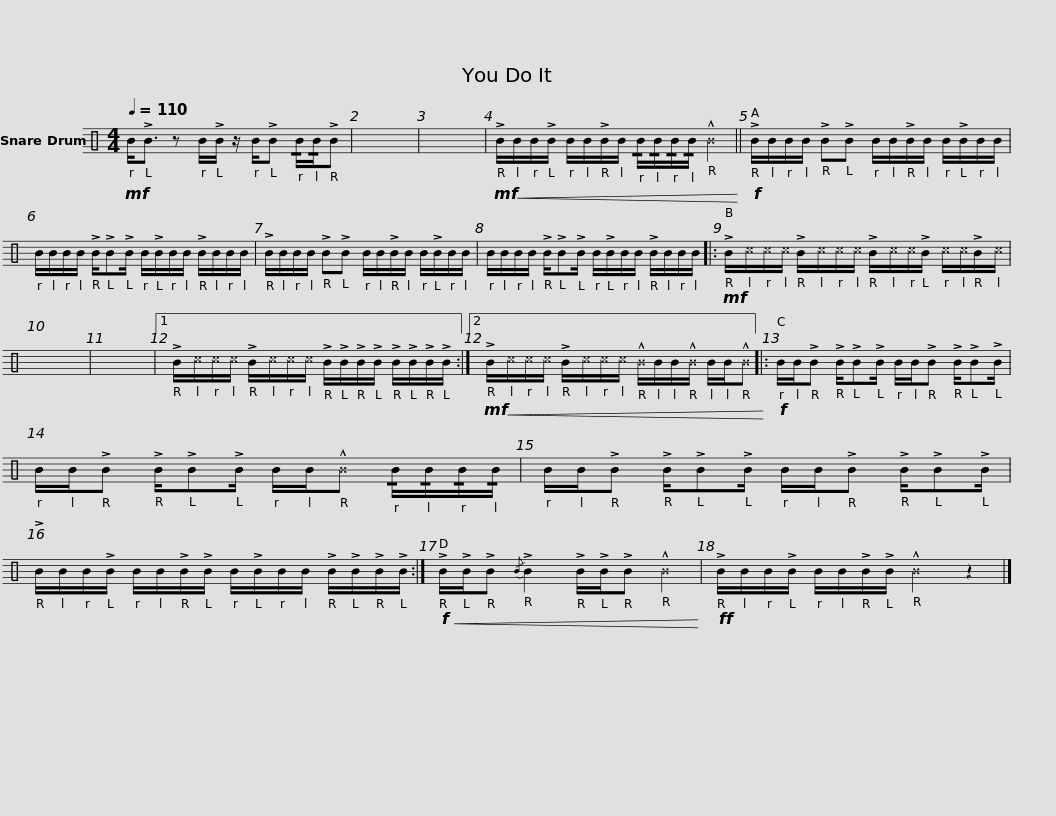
X:1
L:1/8
Q:1/4=110
M:4/4
I:linebreak $
K:C
V:1 perc
K:none
V:1
!mf! B<!>!B z B/!>!B/ z/ B/!>!B !/!B/!/!B/!>!B | x8 | x8 |!mf!!<(! !>!B/B/B/!>!B/ B/B/!>!B/B/ !/!B/!/!B/!/!B/!/!B/ !^!^B2!<)! ||!f! !>!B/B/B/B/ !>!B!>!B B/B/!>!B/B/ B/!>!B/B/B/ |$ %5
 B/B/B/B/ !>!B/!>!B!>!B/ B/!>!B/B/B/ !>!B/B/B/B/ | !>!B/B/B/B/ !>!B!>!B B/B/!>!B/B/ B/!>!B/B/B/ | B/B/B/B/ !>!B/!>!B!>!B/ B/!>!B/B/B/ !>!B/B/B/B/ |:$!mf! !>!B/^c/^c/^c/ !>!B/^c/^c/^c/ !>!B/^c/^c/!>!B/ ^c/^c/!>!B/^c/ | x8 | %10
 x8 |1 !>!B/^c/^c/^c/ !>!B/^c/^c/^c/ !>!B/!>!B/!>!B/!>!B/ !>!B/!>!B/!>!B/!>!B/ :|2$!mf!!<(! !>!B/^c/^c/^c/ !>!B/^c/^c/^c/ !^!^B/B/B/!^!^B/ B/B/!^!^B!<)! |:!f! B/B/!>!B !>!B/!>!B!>!B/ B/B/!>!B !>!B/!>!B!>!B/ | B/B/!>!B !>!B/!>!B!>!B/ B/B/!^!^B !/!B/!/!B/!/!B/!/!B/ |$ %15
 B/B/!>!B !>!B/!>!B!>!B/ B/B/!>!B !>!B/!>!B!>!B/ | !>!B/B/B/!>!B/ B/B/!>!B/!>!B/ B/!>!B/B/B/ !>!B/!>!B/!>!B/!>!B/ :|!f!!<(! !>!B/!>!B/!>!B{/B} !>!B2 !>!B/!>!B/!>!B !^!^B2!<)! |!ff! !>!B/B/B/!>!B/ B/B/!>!B/!>!B/ !^!^B2 z2 |] %19
